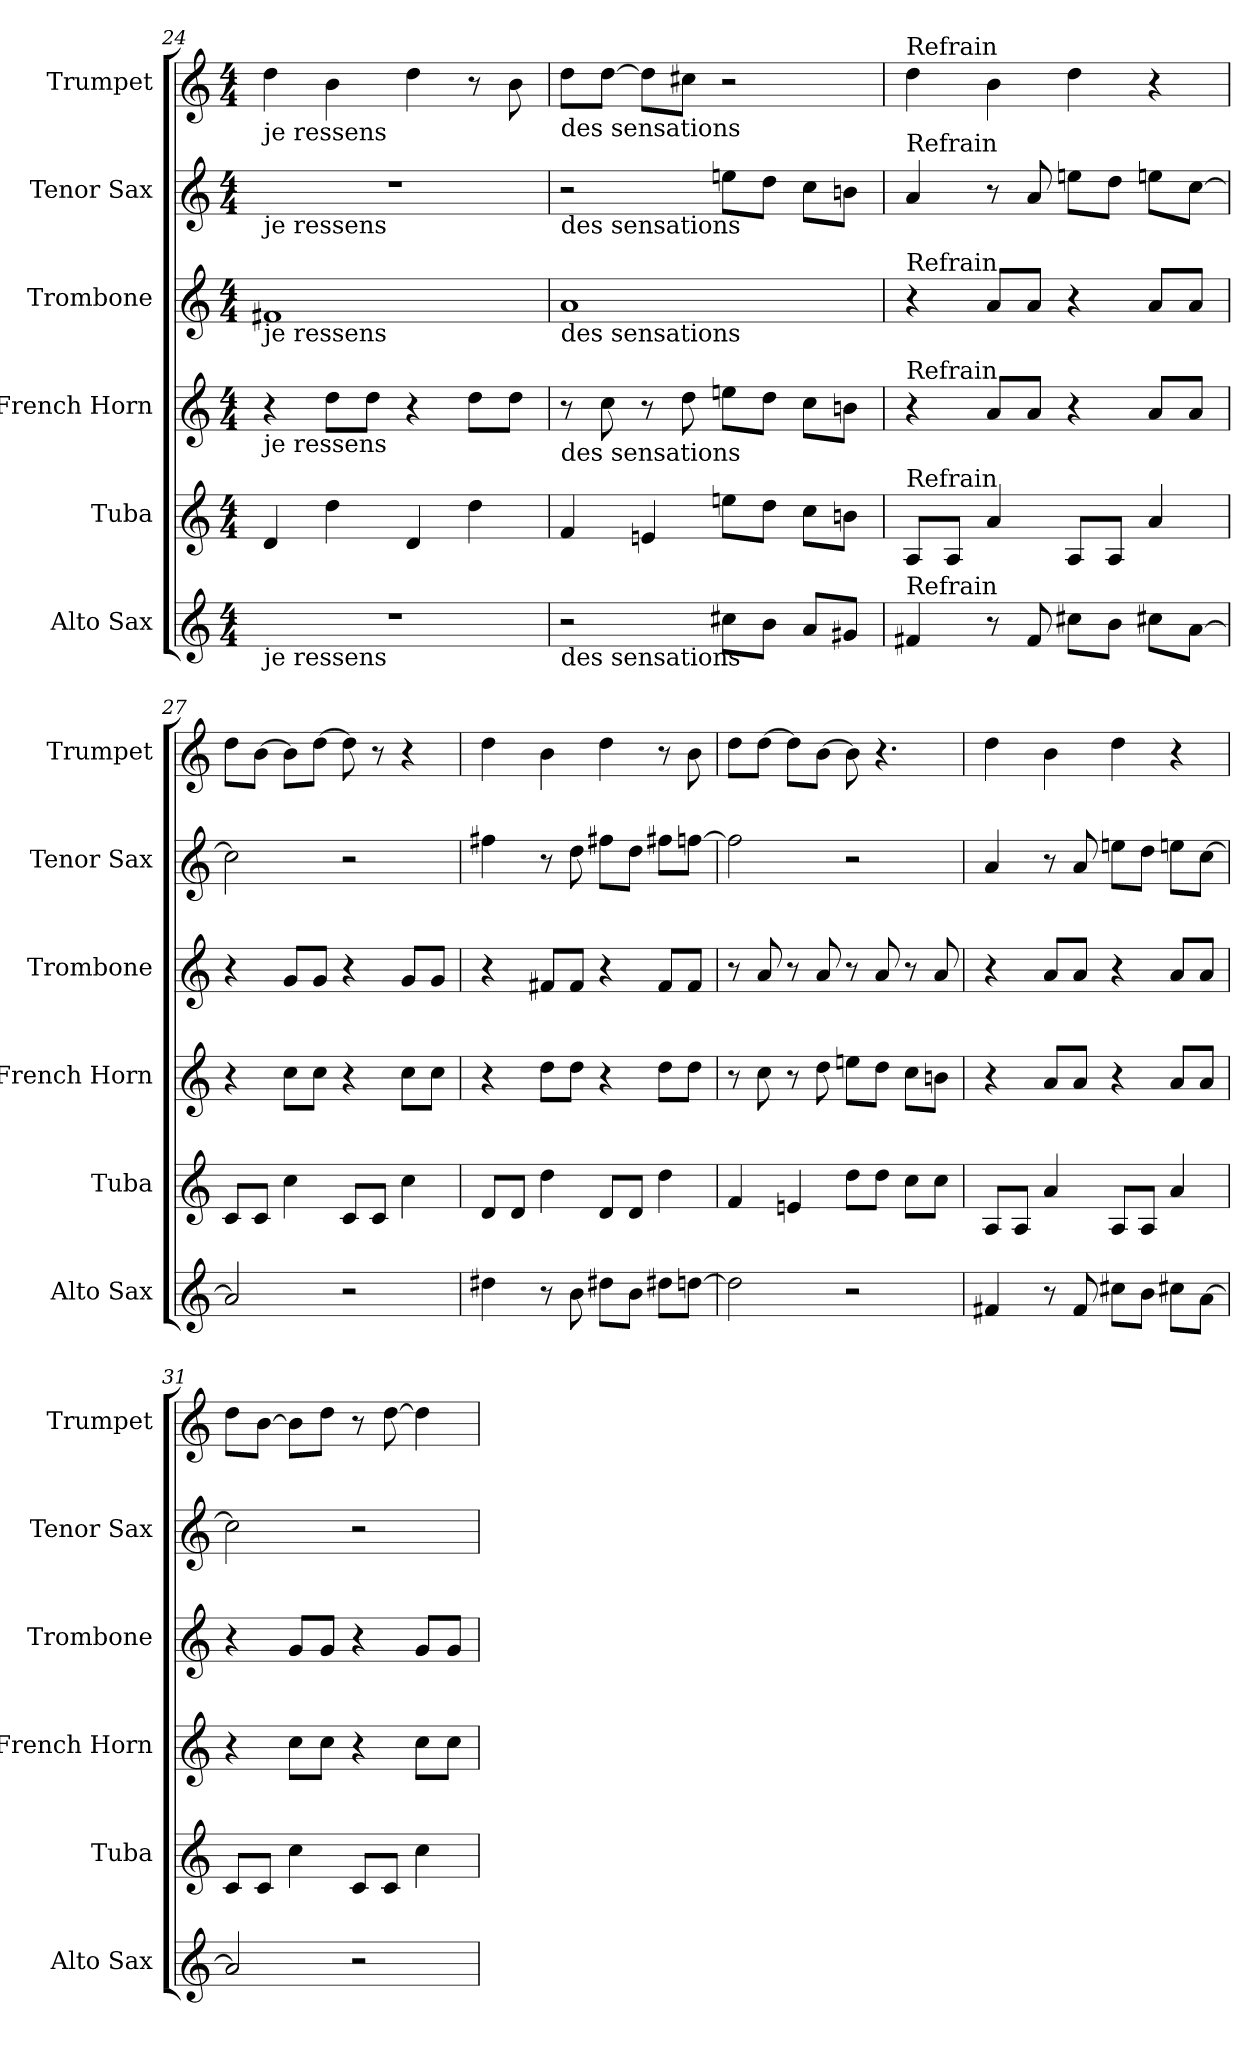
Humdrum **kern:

**kern	**kern	**kern	**kern	**kern	**kern
*part6	*part5	*part4	*part3	*part2	*part1
*staff6	*staff5	*staff4	*staff3	*staff2	*staff1
*I"Alto Sax	*I"Tuba	*I"French Horn	*I"Trombone	*I"Tenor Sax	*I"Trumpet
*I'Alto Sax	*I'Tuba	*I'French Horn	*I'Trombone	*I'Tenor Sax	*I'Trumpet
*clefG2	*clefG2	*clefG2	*clefG2	*clefG2	*clefG2
*ITrd5c9	*ITrd15c26	*ITrd8c14	*ITrd8c14	*ITrd8c14	*ITrd1c2
*M4/4	*M4/4	*M4/4	*M4/4	*M4/4	*M4/4
=24	=24	=24	=24	=24	=24
!	!	!	!	!	!LO:TX:b:t=je ressens
!	!	!	!	!LO:TX:b:t=je ressens	!
!	!	!	!LO:TX:b:t=je ressens	!	!
!	!	!LO:TX:b:t=je ressens	!	!	!
!LO:TX:b:t=je ressens	!	!	!	!	!
1r	4DD	4r	1F#X	1r	4cc
.	4D	8dL	.	.	4a
.	.	8dJ	.	.	.
.	4DD	4r	.	.	4cc
.	4D	8dL	.	.	8r
.	.	8dJ	.	.	8a
=25	=25	=25	=25	=25	=25
!	!	!	!	!	!LO:TX:b:t=des sensations
!	!	!	!	!LO:TX:b:t=des sensations	!
!	!	!	!LO:TX:b:t=des sensations	!	!
!	!	!LO:TX:b:t=des sensations	!	!	!
!LO:TX:b:t=des sensations	!	!	!	!	!
2r	4FF	8r	1A	2r	8ccL
.	.	8c	.	.	[8ccJ
.	4EEn	8r	.	.	8ccL]
.	.	8d	.	.	8bnJ
8enL	8EnL	8enL	.	8enL	2r
8dJ	8DJ	8dJ	.	8dJ	.
8cL	8CL	8cL	.	8cL	.
8BnJ	8BBnJ	8BnJ	.	8BnJ	.
=26	=26	=26	=26	=26	=26
!	!	!	!	!	!LO:TX:a:t=Refrain
!	!	!	!	!LO:TX:a:t=Refrain	!
!	!	!	!LO:TX:a:t=Refrain	!	!
!	!	!LO:TX:a:t=Refrain	!	!	!
!	!LO:TX:a:t=Refrain	!	!	!	!
!LO:TX:a:t=Refrain	!	!	!	!	!
4An	8AAAL	4r	4r	4A	4cc
.	8AAAJ	.	.	.	.
8r	4AA	8AL	8AL	8r	4a
8A	.	8AJ	8AJ	8A	.
8enL	8AAAL	4r	4r	8enL	4cc
8dJ	8AAAJ	.	.	8dJ	.
8enL	4AA	8AL	8AL	8enL	4r
[8cJ	.	8AJ	8AJ	[8cJ	.
=27	=27	=27	=27	=27	=27
2c]	8CCL	4r	4r	2c]	8ccL
.	8CCJ	.	.	.	[8aJ
.	4C	8cL	8GL	.	8aL]
.	.	8cJ	8GJ	.	[8ccJ
2r	8CCL	4r	4r	2r	8cc]
.	8CCJ	.	.	.	8r
.	4C	8cL	8GL	.	4r
.	.	8cJ	8GJ	.	.
=28	=28	=28	=28	=28	=28
4f#X	8DDL	4r	4r	4f#X	4cc
.	8DDJ	.	.	.	.
8r	4D	8dL	8F#XL	8r	4a
8d	.	8dJ	8F#J	8d	.
8f#XL	8DDL	4r	4r	8f#XL	4cc
8dJ	8DDJ	.	.	8dJ	.
8f#XL	4D	8dL	8F#L	8f#XL	8r
[8fnJ	.	8dJ	8F#J	[8fnJ	8a
=29	=29	=29	=29	=29	=29
2f]	4FF	8r	8r	2f]	8ccL
.	.	8c	8A	.	[8ccJ
.	4EEn	8r	8r	.	8ccL]
.	.	8d	8A	.	[8aJ
2r	8DL	8enL	8r	2r	8a]
.	8DJ	8dJ	8A	.	4.r
.	8CL	8cL	8r	.	.
.	8CJ	8BnJ	8A	.	.
=30	=30	=30	=30	=30	=30
4An	8AAAL	4r	4r	4A	4cc
.	8AAAJ	.	.	.	.
8r	4AA	8AL	8AL	8r	4a
8A	.	8AJ	8AJ	8A	.
8enL	8AAAL	4r	4r	8enL	4cc
8dJ	8AAAJ	.	.	8dJ	.
8enL	4AA	8AL	8AL	8enL	4r
[8cJ	.	8AJ	8AJ	[8cJ	.
=31	=31	=31	=31	=31	=31
2c]	8CCL	4r	4r	2c]	8ccL
.	8CCJ	.	.	.	[8aJ
.	4C	8cL	8GL	.	8aL]
.	.	8cJ	8GJ	.	8ccJ
2r	8CCL	4r	4r	2r	8r
.	8CCJ	.	.	.	[8cc
.	4C	8cL	8GL	.	4cc]
.	.	8cJ	8GJ	.	.
=	=	=	=	=	=
*-	*-	*-	*-	*-	*-
